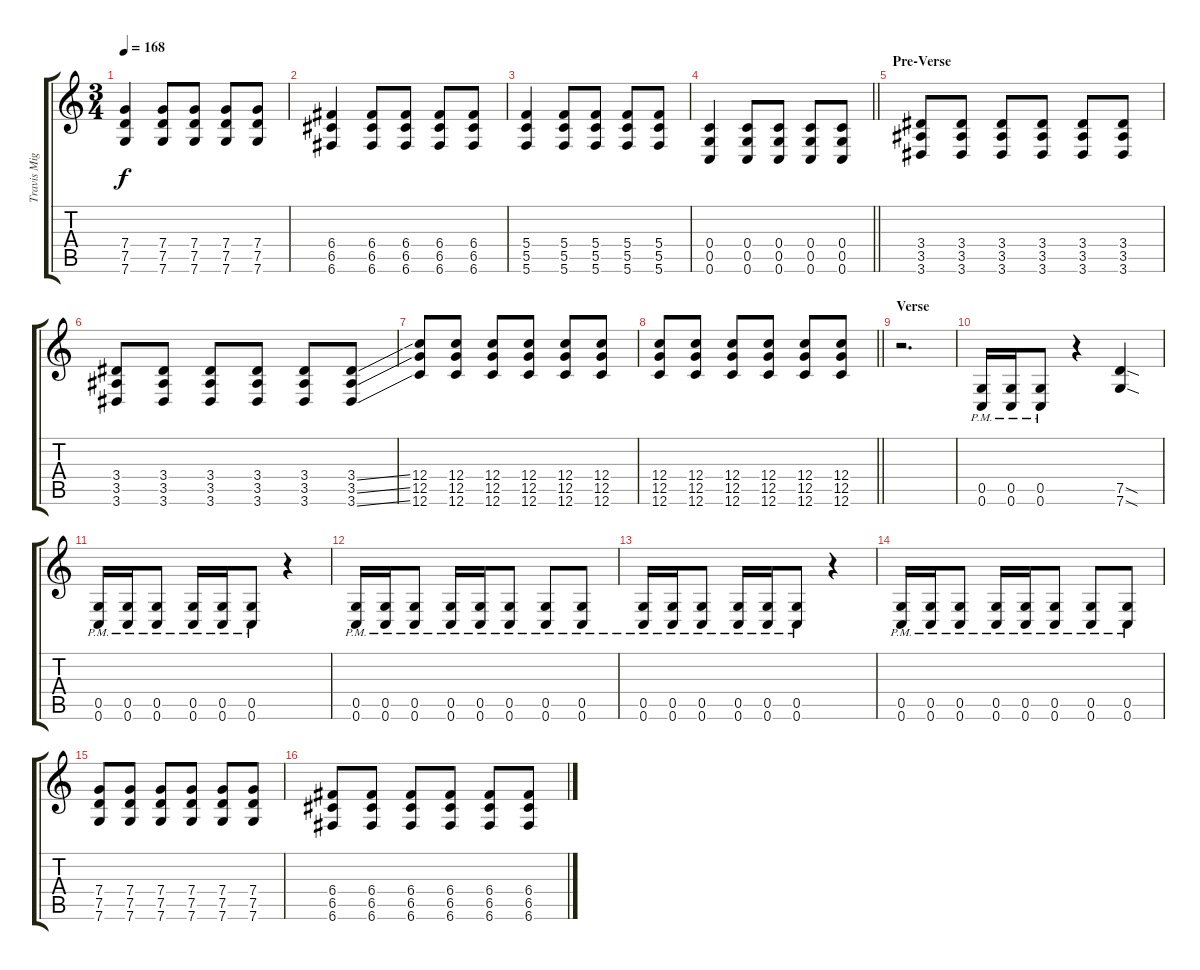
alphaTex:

\track ("Travis Miguel" "Travis Mig") {instrument distortionguitar}
\staff {score tabs}
\tuning (D4 A3 F3 C3 G2 C2) {hide}
\ts (3 4)
\tempo 168
\clef g2
\ks c
(7.4 7.5 7.6).4{dy f} (7.4 7.5 7.6).8 (7.4 7.5 7.6).8 (7.4 7.5 7.6).8 (7.4 7.5 7.6).8 |
(6.4 6.5 6.6).4 (6.4 6.5 6.6).8 (6.4 6.5 6.6).8 (6.4 6.5 6.6).8 (6.4 6.5 6.6).8 |
(5.4 5.5 5.6).4 (5.4 5.5 5.6).8 (5.4 5.5 5.6).8 (5.4 5.5 5.6).8 (5.4 5.5 5.6).8 |
\barLineRight lightlight
(0.4 0.5 0.6).4 (0.4 0.5 0.6).8 (0.4 0.5 0.6).8 (0.4 0.5 0.6).8 (0.4 0.5 0.6).8 |
\section ("" "Pre-Verse")
(3.4 3.5 3.6).8 (3.4 3.5 3.6).8 (3.4 3.5 3.6).8 (3.4 3.5 3.6).8 (3.4 3.5 3.6).8 (3.4 3.5 3.6).8 |
(3.4 3.5 3.6).8 (3.4 3.5 3.6).8 (3.4 3.5 3.6).8 (3.4 3.5 3.6).8 (3.4 3.5 3.6).8 (3.4{ss} 3.5{ss} 3.6{ss}).8 |
(12.4 12.5 12.6).8 (12.4 12.5 12.6).8 (12.4 12.5 12.6).8 (12.4 12.5 12.6).8 (12.4 12.5 12.6).8 (12.4 12.5 12.6).8 |
\barLineRight lightlight
(12.4 12.5 12.6).8 (12.4 12.5 12.6).8 (12.4 12.5 12.6).8 (12.4 12.5 12.6).8 (12.4 12.5 12.6).8 (12.4 12.5 12.6).8 |
\section ("" "Verse")
r.2{d} |
(0.5{pm} 0.6{pm}).16 (0.5{pm} 0.6{pm}).16 (0.5{pm} 0.6{pm}).8 r.4 (7.5{sod} 7.6{sod}).4 |
(0.5{pm} 0.6{pm}).16 (0.5{pm} 0.6{pm}).16 (0.5{pm} 0.6{pm}).8 (0.5{pm} 0.6{pm}).16 (0.5{pm} 0.6{pm}).16 (0.5{pm} 0.6{pm}).8 r.4 |
(0.5{pm} 0.6{pm}).16 (0.5{pm} 0.6{pm}).16 (0.5{pm} 0.6{pm}).8 (0.5{pm} 0.6{pm}).16 (0.5{pm} 0.6{pm}).16 (0.5{pm} 0.6{pm}).8 (0.5{pm} 0.6{pm}).8 (0.5{pm} 0.6{pm}).8 |
(0.5{pm} 0.6{pm}).16 (0.5{pm} 0.6{pm}).16 (0.5{pm} 0.6{pm}).8 (0.5{pm} 0.6{pm}).16 (0.5{pm} 0.6{pm}).16 (0.5{pm} 0.6{pm}).8 r.4 |
(0.5{pm} 0.6{pm}).16 (0.5{pm} 0.6{pm}).16 (0.5{pm} 0.6{pm}).8 (0.5{pm} 0.6{pm}).16 (0.5{pm} 0.6{pm}).16 (0.5{pm} 0.6{pm}).8 (0.5{pm} 0.6{pm}).8 (0.5{pm} 0.6{pm}).8 |
(7.4 7.5 7.6).8 (7.4 7.5 7.6).8 (7.4 7.5 7.6).8 (7.4 7.5 7.6).8 (7.4 7.5 7.6).8 (7.4 7.5 7.6).8 |
(6.4 6.5 6.6).8 (6.4 6.5 6.6).8 (6.4 6.5 6.6).8 (6.4 6.5 6.6).8 (6.4 6.5 6.6).8 (6.4 6.5 6.6).8
